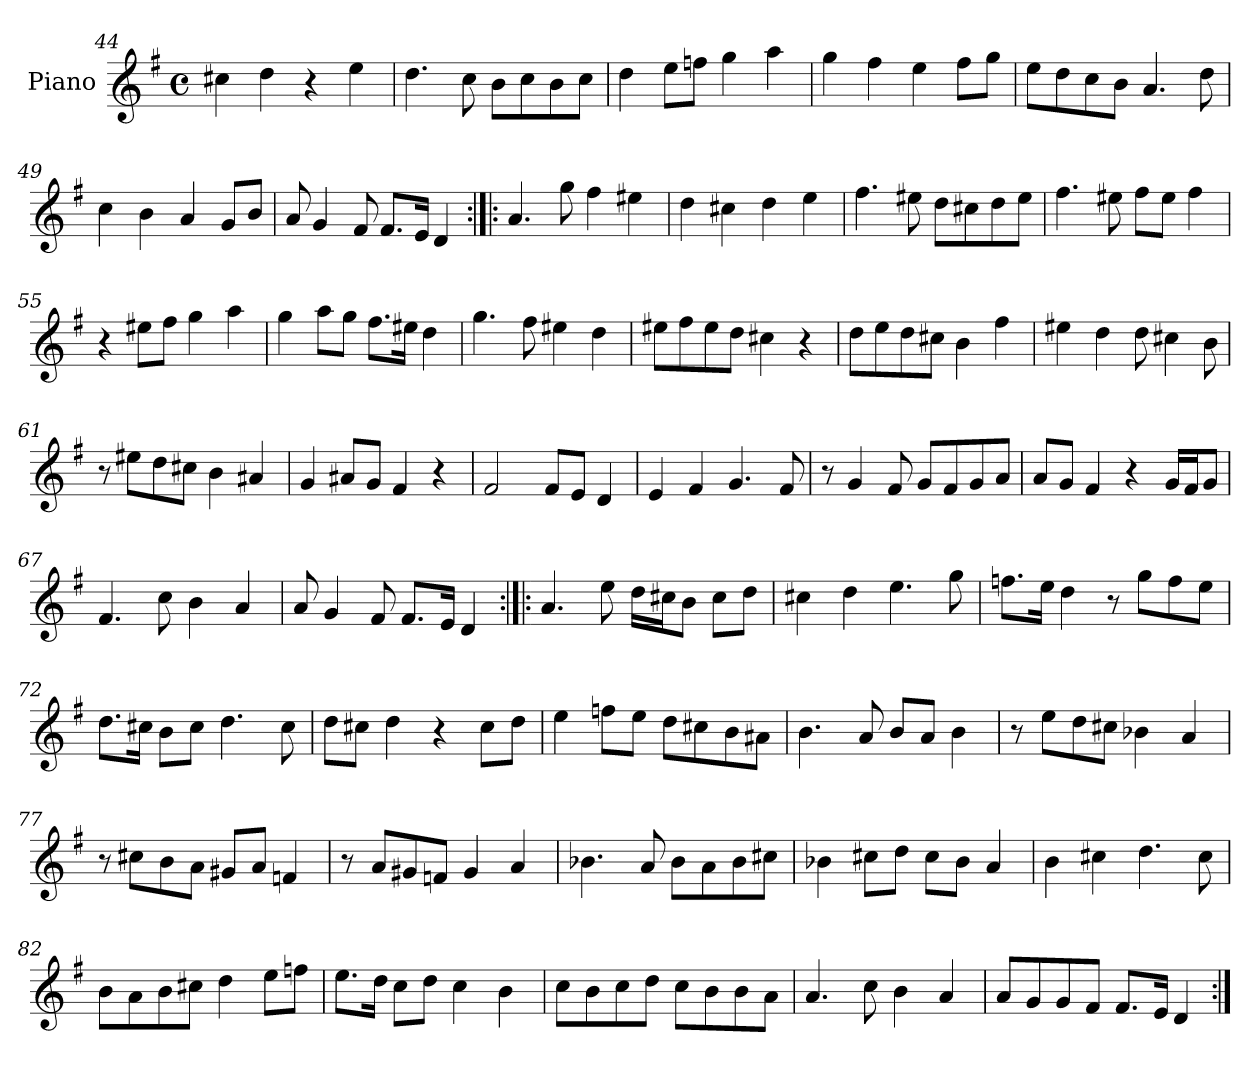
**kern
*part1
*staff1
*I"Piano
*I'Pno.
*clefG2
*k[f#]
*M4/4
*met(c)
=44
4cc#X\
4dd\
4r
4ee\
=45
4.dd\
8cc\
8b\L
8cc\
8b\
8cc\J
=46
4dd\
8ee\L
8ffn\J
4gg\
4aa\
=47
4gg\
4ff#\
4ee\
8ff#\L
8gg\J
!!LO:LB:g=z
=48
8ee\L
8dd\
8cc\
8b\J
4.a/
8dd\
=49
4cc\
4b\
4a/
8g/L
8b/J
=50
8a/
4g/
8f#/
8.f#/L
16e/Jk
4d/
=51:|!|:
4.a/
8gg\
4ff#\
4ee#X\
=52
4dd\
4cc#X\
4dd\
4ee\
=53
4.ff#\
8ee#X\
8dd\L
8cc#X\
8dd\
8ee#\J
!!LO:LB:g=z
=54
4.ff#\
8ee#X\
8ff#\L
8ee#\J
4ff#\
=55
4r
8ee#X\L
8ff#\J
4gg\
4aa\
=56
4gg\
8aa\L
8gg\J
8.ff#\L
16ee#X\Jk
4dd\
=57
4.gg\
8ff#\
4ee#X\
4dd\
=58
8ee#X\L
8ff#\
8ee#\
8dd\J
4cc#X\
4r
=59
8dd\L
8ee\
8dd\
8cc#X\J
4b\
4ff#\
!!LO:PB:g=z
=60
4ee#X\
4dd\
8dd\
4cc#X\
8b\
=61
8r
8ee#X\L
8dd\
8cc#X\J
4b\
4a#X/
=62
4g/
8a#X/L
8g/J
4f#/
4r
=63
2f#/
8f#/L
8e/J
4d/
=64
4e/
4f#/
4.g/
8f#/
=65
8r
4g/
8f#/
8g/L
8f#/
8g/
8a/J
!!LO:LB:g=z
=66
8a/L
8g/J
4f#/
4r
16g/LL
16f#/J
8g/J
=67
4.f#/
8cc\
4b\
4a/
=68
8a/
4g/
8f#/
8.f#/L
16e/Jk
4d/
=69:|!|:
4.a/
8ee\
16dd\LL
16cc#X\J
8b\J
8cc#\L
8dd\J
=70
4cc#X\
4dd\
4.ee\
8gg\
!!LO:LB:g=z
=71
8.ffn\L
16ee\Jk
4dd\
8r
8gg\L
8ff\
8ee\J
=72
8.dd\L
16cc#X\Jk
8b\L
8cc#\J
4.dd\
8cc#\
=73
8dd\L
8cc#X\J
4dd\
4r
8cc#\L
8dd\J
=74
4ee\
8ffn\L
8ee\J
8dd\L
8cc#X\
8b\
8a#X\J
=75
4.b\
8a/
8b/L
8a/J
4b\
!!LO:LB:g=z
=76
8r
8ee\L
8dd\
8cc#X\J
4b-X\
4a/
=77
8r
8cc#X\L
8b\
8a\J
8g#X/L
8a/J
4fn/
=78
8r
8a/L
8g#X/
8fn/J
4g#/
4a/
=79
4.b-X\
8a/
8b-\L
8a\
8b-\
8cc#X\J
=80
4b-X\
8cc#X\L
8dd\J
8cc#\L
8b-\J
4a/
!!LO:LB:g=z
=81
4b\
4cc#X\
4.dd\
8cc#\
=82
8b\L
8a\
8b\
8cc#X\J
4dd\
8ee\L
8ffn\J
=83
8.ee\L
16dd\Jk
8cc\L
8dd\J
4cc\
4b\
=84
8cc\L
8b\
8cc\
8dd\J
8cc\L
8b\
8b\
8a\J
=85
4.a/
8cc\
4b\
4a/
=86
8a/L
8g/
8g/
8f#/J
8.f#/L
16e/Jk
4d/
=:|!
*-
